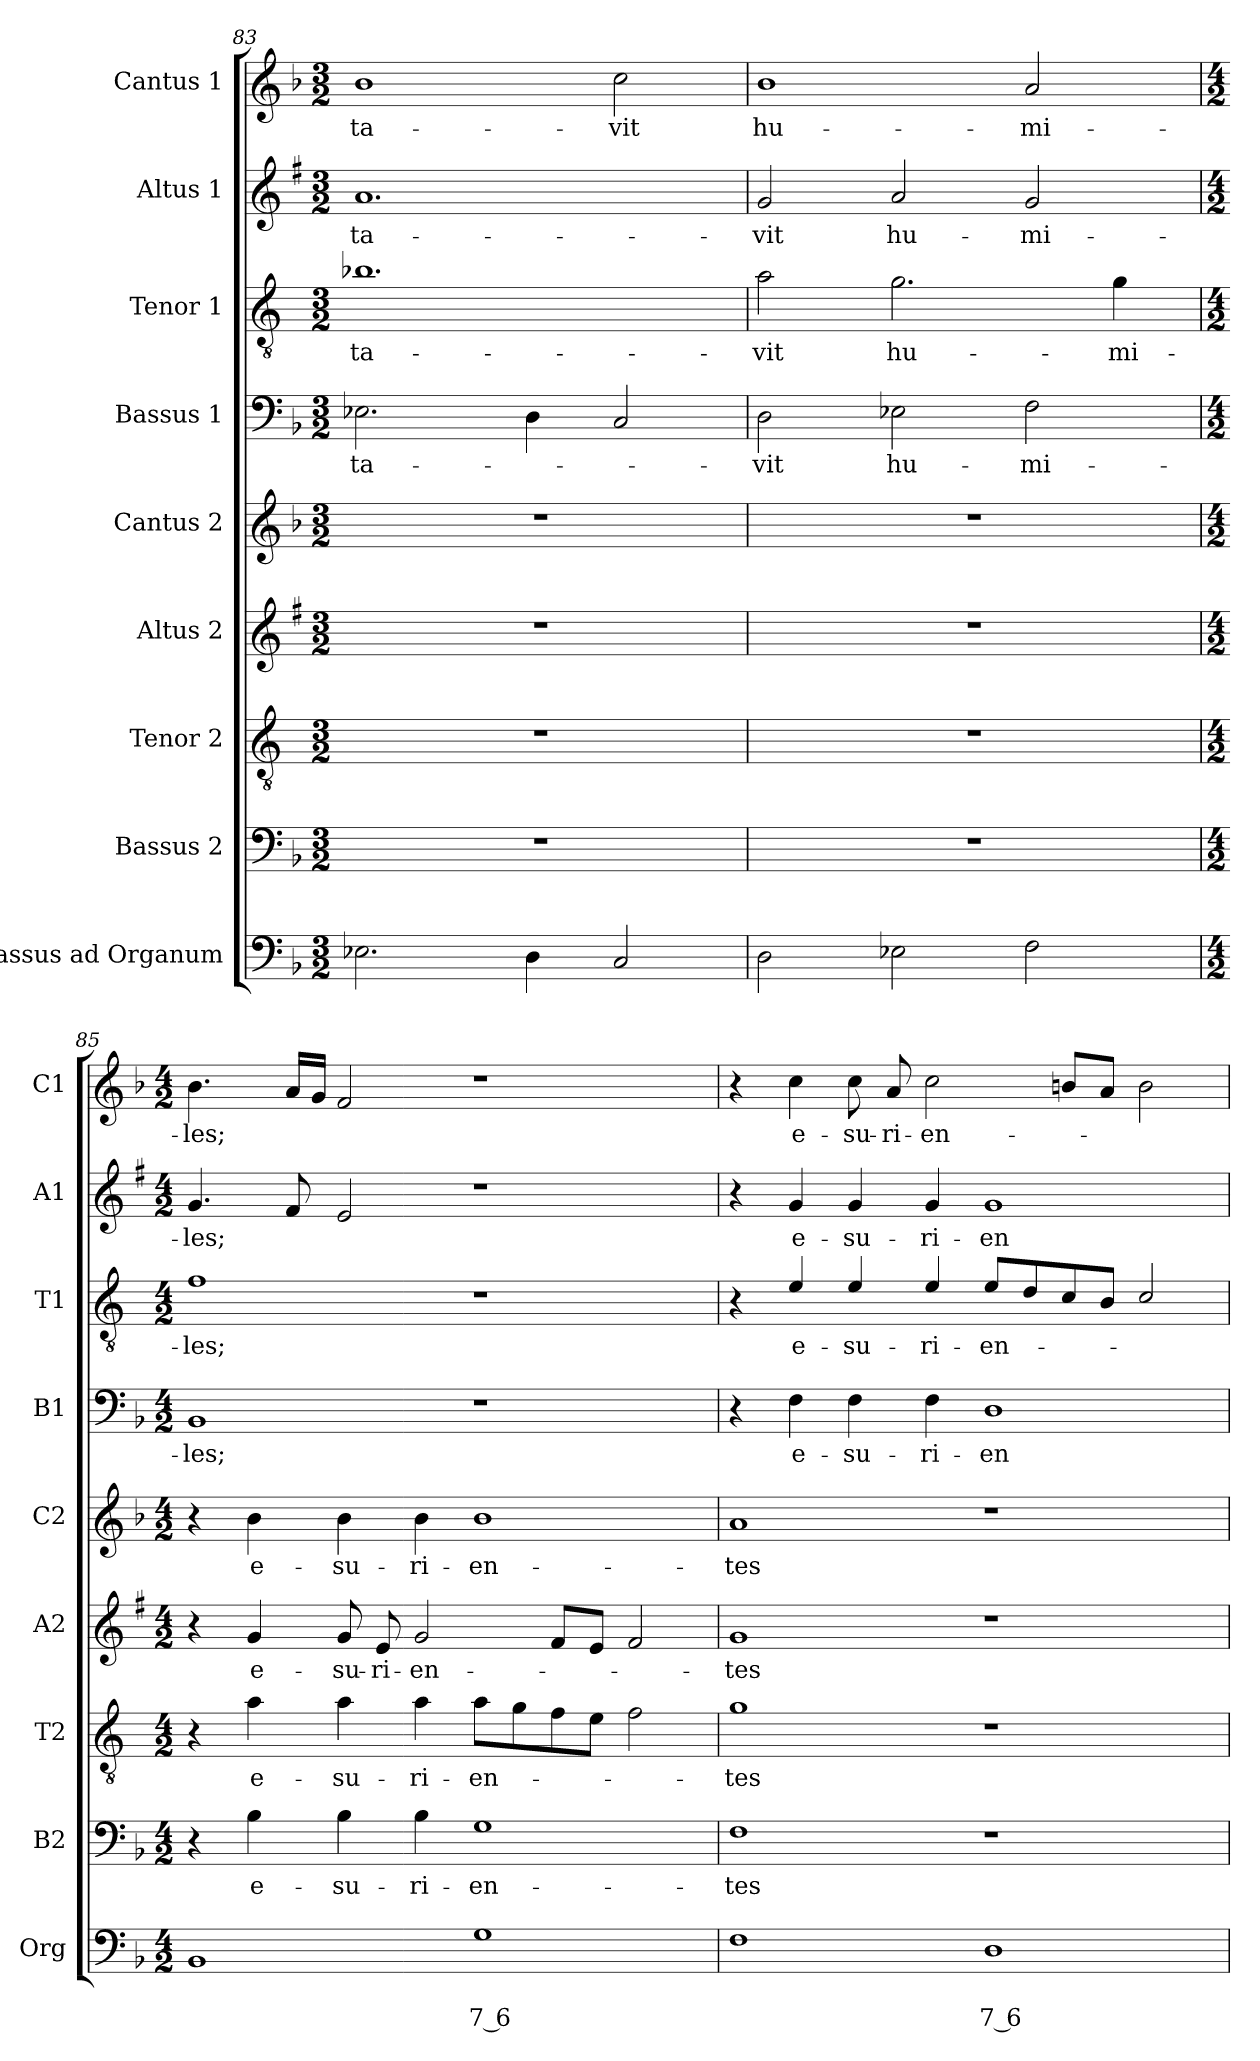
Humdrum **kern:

**kern	**text	**text	**kern	**text	**kern	**text	**kern	**text	**kern	**text	**kern	**text	**kern	**text	**kern	**text	**kern	**text
*part9	*part9	*part9	*part8	*part8	*part7	*part7	*part6	*part6	*part5	*part5	*part4	*part4	*part3	*part3	*part2	*part2	*part1	*part1
*staff9	*staff9	*staff9	*staff8	*staff8	*staff7	*staff7	*staff6	*staff6	*staff5	*staff5	*staff4	*staff4	*staff3	*staff3	*staff2	*staff2	*staff1	*staff1
*I"Bassus ad Organum	*	*	*I"Bassus 2	*	*I"Tenor 2	*	*I"Altus 2	*	*I"Cantus 2	*	*I"Bassus 1	*	*I"Tenor 1	*	*I"Altus 1	*	*I"Cantus 1	*
*I'Org	*	*	*I'B2	*	*I'T2	*	*I'A2	*	*I'C2	*	*I'B1	*	*I'T1	*	*I'A1	*	*I'C1	*
*clefF4	*	*	*clefF4	*	*clefGv2	*	*clefG2	*	*clefG2	*	*clefF4	*	*clefGv2	*	*clefG2	*	*clefG2	*
*	*	*	*	*	*ITrd4c7	*	*ITrd1c2	*	*	*	*	*	*ITrd4c7	*	*ITrd1c2	*	*	*
*k[b-]	*	*	*k[b-]	*	*k[b-]	*	*k[b-]	*	*k[b-]	*	*k[b-]	*	*k[b-]	*	*k[b-]	*	*k[b-]	*
*F:	*	*	*F:	*	*F:	*	*F:	*	*F:	*	*F:	*	*F:	*	*F:	*	*F:	*
*M3/2	*	*	*M3/2	*	*M3/2	*	*M3/2	*	*M3/2	*	*M3/2	*	*M3/2	*	*M3/2	*	*M3/2	*
=83	=83	=83	=83	=83	=83	=83	=83	=83	=83	=83	=83	=83	=83	=83	=83	=83	=83	=83
!	!	!	!	!	!	!	!	!	!	!	!	!LO:LY:b	!	!LO:LY:b	!	!LO:LY:b	!	!LO:LY:b
2.E-X\	.	.	1.r	.	1.r	.	1.r	.	1.r	.	2.E-X\	-ta-	1.e-X	-ta-	1.g	-ta-	1b-	-ta-
4D\	.	.	.	.	.	.	.	.	.	.	4D\	.	.	.	.	.	.	.
!	!	!	!	!	!	!	!	!	!	!	!	!	!	!	!	!	!	!LO:LY:b
2C/	.	.	.	.	.	.	.	.	.	.	2C/	.	.	.	.	.	2cc\	-vit
!!LO:LB:g=z
=84	=84	=84	=84	=84	=84	=84	=84	=84	=84	=84	=84	=84	=84	=84	=84	=84	=84	=84
!	!	!	!	!	!	!	!	!	!	!	!	!LO:LY:b	!	!LO:LY:b	!	!LO:LY:b	!	!LO:LY:b
2D\	.	.	1.r	.	1.r	.	1.r	.	1.r	.	2D\	-vit	2d\	-vit	2f/	-vit	1b-	hu-
!	!	!	!	!	!	!	!	!	!	!	!	!LO:LY:b	!	!LO:LY:b	!	!LO:LY:b	!	!
2E-X\	.	.	.	.	.	.	.	.	.	.	2E-X\	hu-	2.c\	hu-	2g/	hu-	.	.
!	!	!	!	!	!	!	!	!	!	!	!	!LO:LY:b	!	!	!	!LO:LY:b	!	!LO:LY:b
2F\	.	.	.	.	.	.	.	.	.	.	2F\	-mi-	.	.	2f/	-mi-	2a/	-mi-
!	!	!	!	!	!	!	!	!	!	!	!	!	!	!LO:LY:b	!	!	!	!
.	.	.	.	.	.	.	.	.	.	.	.	.	4c\	-mi-	.	.	.	.
=85	=85	=85	=85	=85	=85	=85	=85	=85	=85	=85	=85	=85	=85	=85	=85	=85	=85	=85
*M4/2	*	*	*M4/2	*	*M4/2	*	*M4/2	*	*M4/2	*	*M4/2	*	*M4/2	*	*M4/2	*	*M4/2	*
!	!	!	!	!	!	!	!	!	!	!	!	!LO:LY:b	!	!LO:LY:b	!	!LO:LY:b	!	!LO:LY:b
1BB-	.	.	4r	.	4r	.	4r	.	4r	.	1BB-	-les;	1B-	-les;	4.f/	-les;	4.b-\	-les;
!	!	!	!	!LO:LY:b	!	!LO:LY:b	!	!LO:LY:b	!	!LO:LY:b	!	!	!	!	!	!	!	!
.	.	.	4B-\	e-	4d\	e-	4f/	e-	4b-\	e-	.	.	.	.	.	.	.	.
.	.	.	.	.	.	.	.	.	.	.	.	.	.	.	8e/	.	16a/LL	.
.	.	.	.	.	.	.	.	.	.	.	.	.	.	.	.	.	16g/JJ	.
!	!	!	!	!LO:LY:b	!	!LO:LY:b	!	!LO:LY:b	!	!LO:LY:b	!	!	!	!	!	!	!	!
.	.	.	4B-\	-su-	4d\	-su-	8f/	-su-	4b-\	-su-	.	.	.	.	2d/	.	2f/	.
!	!	!	!	!	!	!	!	!LO:LY:b	!	!	!	!	!	!	!	!	!	!
.	.	.	.	.	.	.	8d/	-ri-	.	.	.	.	.	.	.	.	.	.
!	!	!	!	!LO:LY:b	!	!LO:LY:b	!	!LO:LY:b	!	!LO:LY:b	!	!	!	!	!	!	!	!
.	.	.	4B-\	-ri-	4d\	-ri-	2f/	-en-	4b-\	-ri-	.	.	.	.	.	.	.	.
!	!	!LO:LY:b	!	!LO:LY:b	!	!LO:LY:b	!	!	!	!LO:LY:b	!	!	!	!	!	!	!	!
1G	.	7 6	1G	-en-	8d\L	-en-	.	.	1b-	-en-	1r	.	1r	.	1r	.	1r	.
.	.	.	.	.	8c\	.	.	.	.	.	.	.	.	.	.	.	.	.
.	.	.	.	.	8B-\	.	8e/L	.	.	.	.	.	.	.	.	.	.	.
.	.	.	.	.	8A\J	.	8d/J	.	.	.	.	.	.	.	.	.	.	.
.	.	.	.	.	2B-\	.	2e/	.	.	.	.	.	.	.	.	.	.	.
=86	=86	=86	=86	=86	=86	=86	=86	=86	=86	=86	=86	=86	=86	=86	=86	=86	=86	=86
!	!	!	!	!LO:LY:b	!	!LO:LY:b	!	!LO:LY:b	!	!LO:LY:b	!	!	!	!	!	!	!	!
1F	.	.	1F	-tes	1c	-tes	1f	-tes	1a	-tes	4r	.	4r	.	4r	.	4r	.
!	!	!	!	!	!	!	!	!	!	!	!	!LO:LY:b	!	!LO:LY:b	!	!LO:LY:b	!	!LO:LY:b
.	.	.	.	.	.	.	.	.	.	.	4F\	e-	4A/	e-	4f/	e-	4cc\	e-
!	!	!	!	!	!	!	!	!	!	!	!	!LO:LY:b	!	!LO:LY:b	!	!LO:LY:b	!	!LO:LY:b
.	.	.	.	.	.	.	.	.	.	.	4F\	-su-	4A/	-su-	4f/	-su-	8cc\	-su-
!	!	!	!	!	!	!	!	!	!	!	!	!	!	!	!	!	!	!LO:LY:b
.	.	.	.	.	.	.	.	.	.	.	.	.	.	.	.	.	8a/	-ri-
!	!	!	!	!	!	!	!	!	!	!	!	!LO:LY:b	!	!LO:LY:b	!	!LO:LY:b	!	!LO:LY:b
.	.	.	.	.	.	.	.	.	.	.	4F\	-ri-	4A/	-ri-	4f/	-ri-	2cc\	-en-
!	!	!LO:LY:b	!	!	!	!	!	!	!	!	!	!LO:LY:b	!	!LO:LY:b	!	!LO:LY:b	!	!
1D	.	7 6	1r	.	1r	.	1r	.	1r	.	1D	-en-	8A/L	-en-	1f	-en-	.	.
.	.	.	.	.	.	.	.	.	.	.	.	.	8G/	.	.	.	.	.
.	.	.	.	.	.	.	.	.	.	.	.	.	8F/	.	.	.	8bn/L	.
.	.	.	.	.	.	.	.	.	.	.	.	.	8E/J	.	.	.	8a/J	.
.	.	.	.	.	.	.	.	.	.	.	.	.	2F/	.	.	.	2b\	.
=	=	=	=	=	=	=	=	=	=	=	=	=	=	=	=	=	=	=
*-	*-	*-	*-	*-	*-	*-	*-	*-	*-	*-	*-	*-	*-	*-	*-	*-	*-	*-
